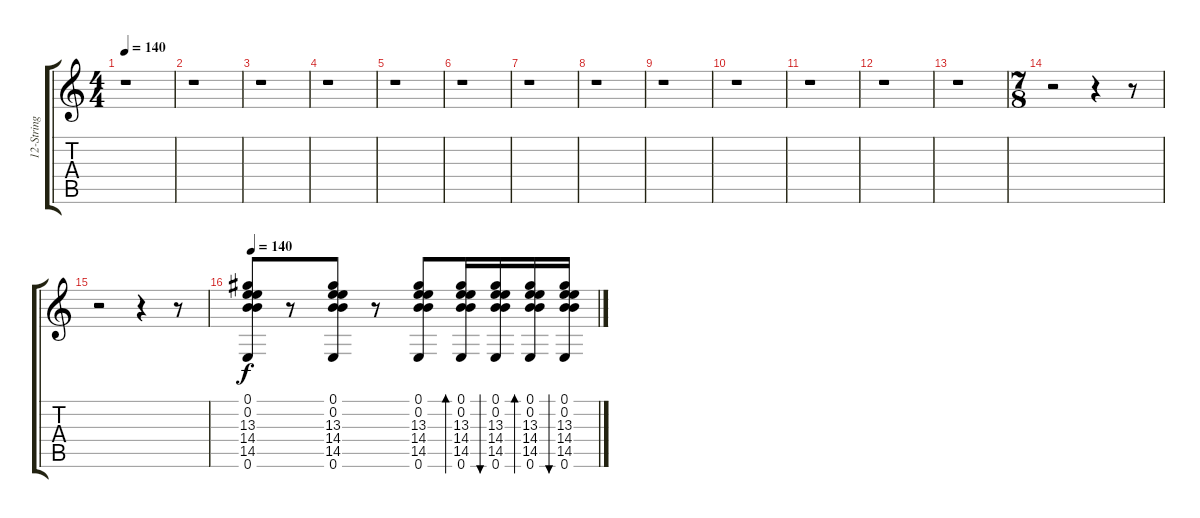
\track ("12-String Electric" "12-String ") {instrument distortionguitar}
\staff {score tabs}
\tuning (E4 B3 G3 D3 A2 E2) {hide}
\ts (4 4)
\tempo 140
\clef g2
\ks c
r.1{dy f} |
r.1 |
r.1 |
r.1 |
r.1 |
r.1 |
r.1 |
r.1 |
r.1 |
r.1 |
r.1 |
r.1 |
r.1 |
\ts (7 8)
r.2 r.4 r.8 |
r.2 r.4 r.8 |
\tempo 140
(0.1 0.2 13.3 14.4 14.5 0.6).8 r.8 (0.1 0.2 13.3 14.4 14.5 0.6).8 r.8 (0.1 0.2 13.3 14.4 14.5 0.6).8 (0.1 0.2 13.3 14.4 14.5 0.6).16{bd 30} (0.1 0.2 13.3 14.4 14.5 0.6).16{bu 30} (0.1 0.2 13.3 14.4 14.5 0.6).16{bd 30} (0.1 0.2 13.3 14.4 14.5 0.6).16{bu 30}
